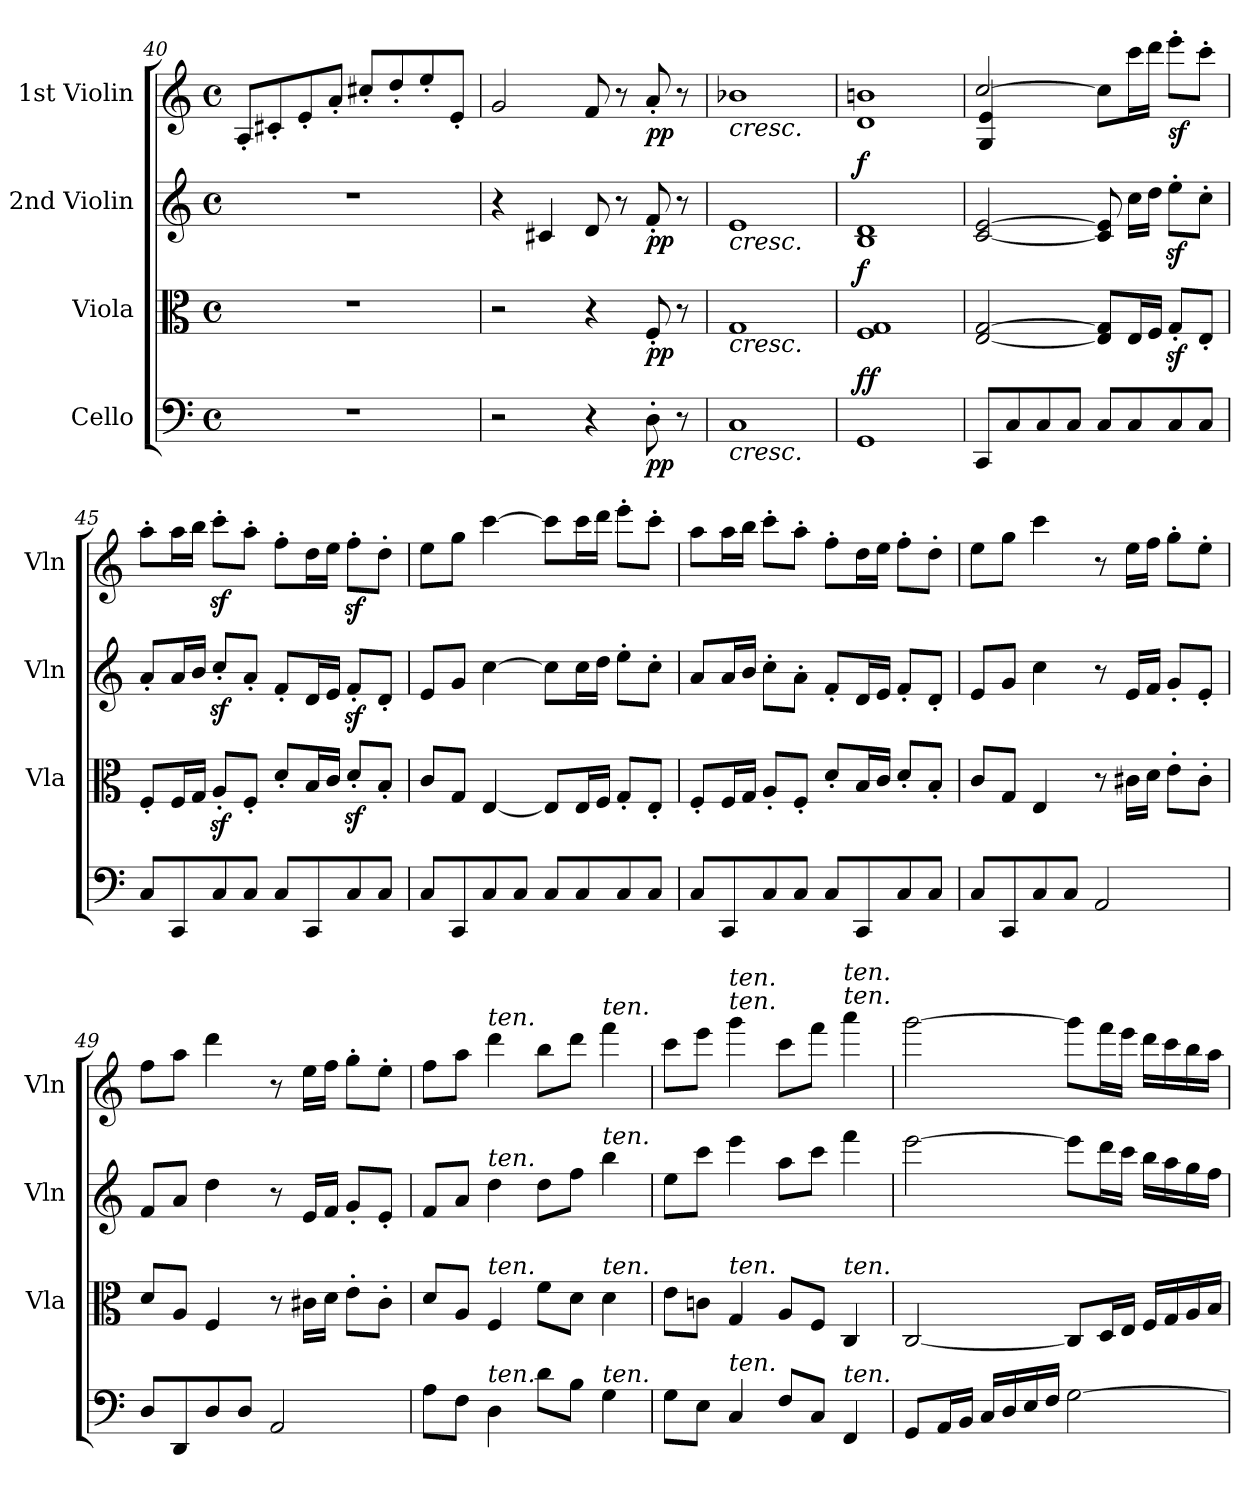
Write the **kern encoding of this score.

**kern	**dynam	**kern	**dynam	**kern	**dynam	**kern	**dynam
*part4	*part4	*part3	*part3	*part2	*part2	*part1	*part1
*staff4	*staff4	*staff3	*staff3	*staff2	*staff2	*staff1	*staff1
*I"Cello	*	*I"Viola	*	*I"2nd Violin	*	*I"1st Violin	*
*	*	*I'Vla	*	*I'Vln	*	*I'Vln	*
*clefF4	*	*clefC3	*	*clefG2	*	*clefG2	*
*k[]	*	*k[]	*	*k[]	*	*k[]	*
*M4/4	*	*M4/4	*	*M4/4	*	*M4/4	*
*met(c)	*	*met(c)	*	*met(c)	*	*met(c)	*
=40	=40	=40	=40	=40	=40	=40	=40
1r	.	1r	.	1r	.	8A'/L	.
.	.	.	.	.	.	8c#X'/	.
.	.	.	.	.	.	8e'/	.
.	.	.	.	.	.	8a'/J	.
.	.	.	.	.	.	8cc#X'/L	.
.	.	.	.	.	.	8dd'/	.
.	.	.	.	.	.	8ee'/	.
.	.	.	.	.	.	8e'/J	.
=41	=41	=41	=41	=41	=41	=41	=41
2r	.	2r	.	4r	.	2g/	.
.	.	.	.	4c#X/	.	.	.
4r	.	4r	.	8d/	.	8f/	.
.	.	.	.	8r	.	8r	.
!	!LO:DY:b	!	!LO:DY:b	!	!LO:DY:b	!	!LO:DY:b
8D'\	pp	8F'/	pp	8f'/	pp	8a'/	pp
8r	.	8r	.	8r	.	8r	.
=42	=42	=42	=42	=42	=42	=42	=42
!	!	!	!	!	!	!LO:TX:b:i:t=cresc.	!
!	!	!	!	!LO:TX:b:i:t=cresc.	!	!	!
!	!	!LO:TX:b:i:t=cresc.	!	!	!	!	!
!LO:TX:b:i:t=cresc.	!	!	!	!	!	!	!
1C	.	1G	.	1e	.	1b-X	.
=43	=43	=43	=43	=43	=43	=43	=43
!	!LO:DY:b	!	!	!	!	!	!
!	!LO:DY:n=1:a	!	!LO:DY:a	!	!LO:DY:a	!	!
1GG	f f	1F 1G	f	1B 1d	f	1d 1bn	.
!!LO:PB:g=z
=44	=44	=44	=44	=44	=44	=44	=44
*	*	*	*	*	*	*^	*
8CC/L	.	[2E/ [2G/	.	[2c/ [2e/	.	[2cc/	4G/ 4e/	.
8C/	.	.	.	.	.	.	.	.
8C/	.	.	.	.	.	.	2.ryy	.
8C/J	.	.	.	.	.	.	.	.
8C/L	.	8E/] 8G/]L	.	8c/] 8e/]	.	8cc\L]	.	.
8C/	.	16E/L	.	16cc\LL	.	16ccc\L	.	.
.	.	16F/JJ	.	16dd\JJ	.	16ddd\JJ	.	.
!	!	!	!	!	!	!	!	!LO:DY:b
8C/	.	8Gz<'/L	.	8eez<'\L	.	8eee'\L	.	sf
8C/J	.	8E'/J	.	8cc'\J	.	8ccc'\J	.	.
*	*	*	*	*	*	*v	*v	*
=45	=45	=45	=45	=45	=45	=45	=45
8C/L	.	8F'/L	.	8a'/L	.	8aa'\L	.
8CC/	.	16F/L	.	16a/L	.	16aa\L	.
.	.	16G/JJ	.	16b/JJ	.	16bb\JJ	.
8C/	.	8Az<'/L	.	8ccz<'/L	.	8cccz<'\L	.
8C/J	.	8F'/J	.	8a'/J	.	8aa'\J	.
8C/L	.	8d'/L	.	8f'/L	.	8ff'\L	.
8CC/	.	16B/L	.	16d/L	.	16dd\L	.
.	.	16c/JJ	.	16e/JJ	.	16ee\JJ	.
8C/	.	8dz<'/L	.	8fz<'/L	.	8ffz<'\L	.
8C/J	.	8B'/J	.	8d'/J	.	8dd'\J	.
=46	=46	=46	=46	=46	=46	=46	=46
8C/L	.	8c/L	.	8e/L	.	8ee\L	.
8CC/	.	8G/J	.	8g/J	.	8gg\J	.
8C/	.	[4E/	.	[4cc\	.	[4ccc\	.
8C/J	.	.	.	.	.	.	.
8C/L	.	8E/L]	.	8cc\L]	.	8ccc\L]	.
8C/	.	16E/L	.	16cc\L	.	16ccc\L	.
.	.	16F/JJ	.	16dd\JJ	.	16ddd\JJ	.
8C/	.	8G'/L	.	8ee'\L	.	8eee'\L	.
8C/J	.	8E'/J	.	8cc'\J	.	8ccc'\J	.
=47	=47	=47	=47	=47	=47	=47	=47
8C/L	.	8F'/L	.	8a/L	.	8aa\L	.
8CC/	.	16F/L	.	16a/L	.	16aa\L	.
.	.	16G/JJ	.	16b/JJ	.	16bb\JJ	.
8C/	.	8A'/L	.	8cc'\L	.	8ccc'\L	.
8C/J	.	8F'/J	.	8a'\J	.	8aa'\J	.
8C/L	.	8d'/L	.	8f'/L	.	8ff'\L	.
8CC/	.	16B/L	.	16d/L	.	16dd\L	.
.	.	16c/JJ	.	16e/JJ	.	16ee\JJ	.
8C/	.	8d'/L	.	8f'/L	.	8ff'\L	.
8C/J	.	8B'/J	.	8d'/J	.	8dd'\J	.
!!LO:LB:g=z
=48	=48	=48	=48	=48	=48	=48	=48
8C/L	.	8c/L	.	8e/L	.	8ee\L	.
8CC/	.	8G/J	.	8g/J	.	8gg\J	.
8C/	.	4E/	.	4cc\	.	4ccc\	.
8C/J	.	.	.	.	.	.	.
2AA/	.	8r	.	8r	.	8r	.
.	.	16c#X\LL	.	16e/LL	.	16ee\LL	.
.	.	16d\JJ	.	16f/JJ	.	16ff\JJ	.
.	.	8e'\L	.	8g'/L	.	8gg'\L	.
.	.	8c#'\J	.	8e'/J	.	8ee'\J	.
=49	=49	=49	=49	=49	=49	=49	=49
8D/L	.	8d/L	.	8f/L	.	8ff\L	.
8DD/	.	8A/J	.	8a/J	.	8aa\J	.
8D/	.	4F/	.	4dd\	.	4ddd\	.
8D/J	.	.	.	.	.	.	.
2AA/	.	8r	.	8r	.	8r	.
.	.	16c#X\LL	.	16e/LL	.	16ee\LL	.
.	.	16d\JJ	.	16f/JJ	.	16ff\JJ	.
.	.	8e'\L	.	8g'/L	.	8gg'\L	.
.	.	8c#'\J	.	8e'/J	.	8ee'\J	.
=50	=50	=50	=50	=50	=50	=50	=50
8A\L	.	8d/L	.	8f/L	.	8ff\L	.
8F\J	.	8A/J	.	8a/J	.	8aa\J	.
!	!	!	!	!	!	!LO:TX:a:i:t=ten.	!
!	!	!	!	!LO:TX:a:i:t=ten.	!	!	!
!	!	!LO:TX:a:i:t=ten.	!	!	!	!	!
!LO:TX:a:i:t=ten.	!	!	!	!	!	!	!
4D\	.	4F/	.	4dd\	.	4ddd\	.
8d\L	.	8f\L	.	8dd\L	.	8bb\L	.
8B\J	.	8d\J	.	8ff\J	.	8ddd\J	.
!	!	!	!	!	!	!LO:TX:a:i:t=ten.	!
!	!	!	!	!LO:TX:a:i:t=ten.	!	!	!
!	!	!LO:TX:a:i:t=ten.	!	!	!	!	!
!LO:TX:a:i:t=ten.	!	!	!	!	!	!	!
4G\	.	4d\	.	4bb\	.	4fff\	.
=51	=51	=51	=51	=51	=51	=51	=51
8G\L	.	8e\L	.	8ee\L	.	8ccc\L	.
8E\J	.	8cn\J	.	8ccc\J	.	8eee\J	.
!	!	!	!	!	!	!LO:TX:a:i:t=ten.	!
!	!	!	!	!	!	!LO:TX:a:i:t=ten.	!
!	!	!LO:TX:a:i:t=ten.	!	!	!	!	!
!LO:TX:a:i:t=ten.	!	!	!	!	!	!	!
4C/	.	4G/	.	4eee\	.	4ggg\	.
8F/L	.	8A/L	.	8aa\L	.	8ccc\L	.
8C/J	.	8F/J	.	8ccc\J	.	8fff\J	.
!	!	!	!	!	!	!LO:TX:a:i:t=ten.	!
!	!	!	!	!	!	!LO:TX:a:i:t=ten.	!
!	!	!LO:TX:a:i:t=ten.	!	!	!	!	!
!LO:TX:a:i:t=ten.	!	!	!	!	!	!	!
4FF/	.	4C/	.	4fff\	.	4aaa\	.
!!LO:LB:g=z
=52	=52	=52	=52	=52	=52	=52	=52
8GG/L	.	[2C/	.	[2eee\	.	[2ggg\	.
16AA/L	.	.	.	.	.	.	.
16BB/JJ	.	.	.	.	.	.	.
16C/LL	.	.	.	.	.	.	.
16D/	.	.	.	.	.	.	.
16E/	.	.	.	.	.	.	.
16F/JJ	.	.	.	.	.	.	.
[2G\	.	8C/L]	.	8eee\L]	.	8ggg\L]	.
.	.	16D/L	.	16ddd\L	.	16fff\L	.
.	.	16E/JJ	.	16ccc\JJ	.	16eee\JJ	.
.	.	16F/LL	.	16bb\LL	.	16ddd\LL	.
.	.	16G/	.	16aa\	.	16ccc\	.
.	.	16A/	.	16gg\	.	16bb\	.
.	.	16B/JJ	.	16ff\JJ	.	16aa\JJ	.
=	=	=	=	=	=	=	=
*-	*-	*-	*-	*-	*-	*-	*-
